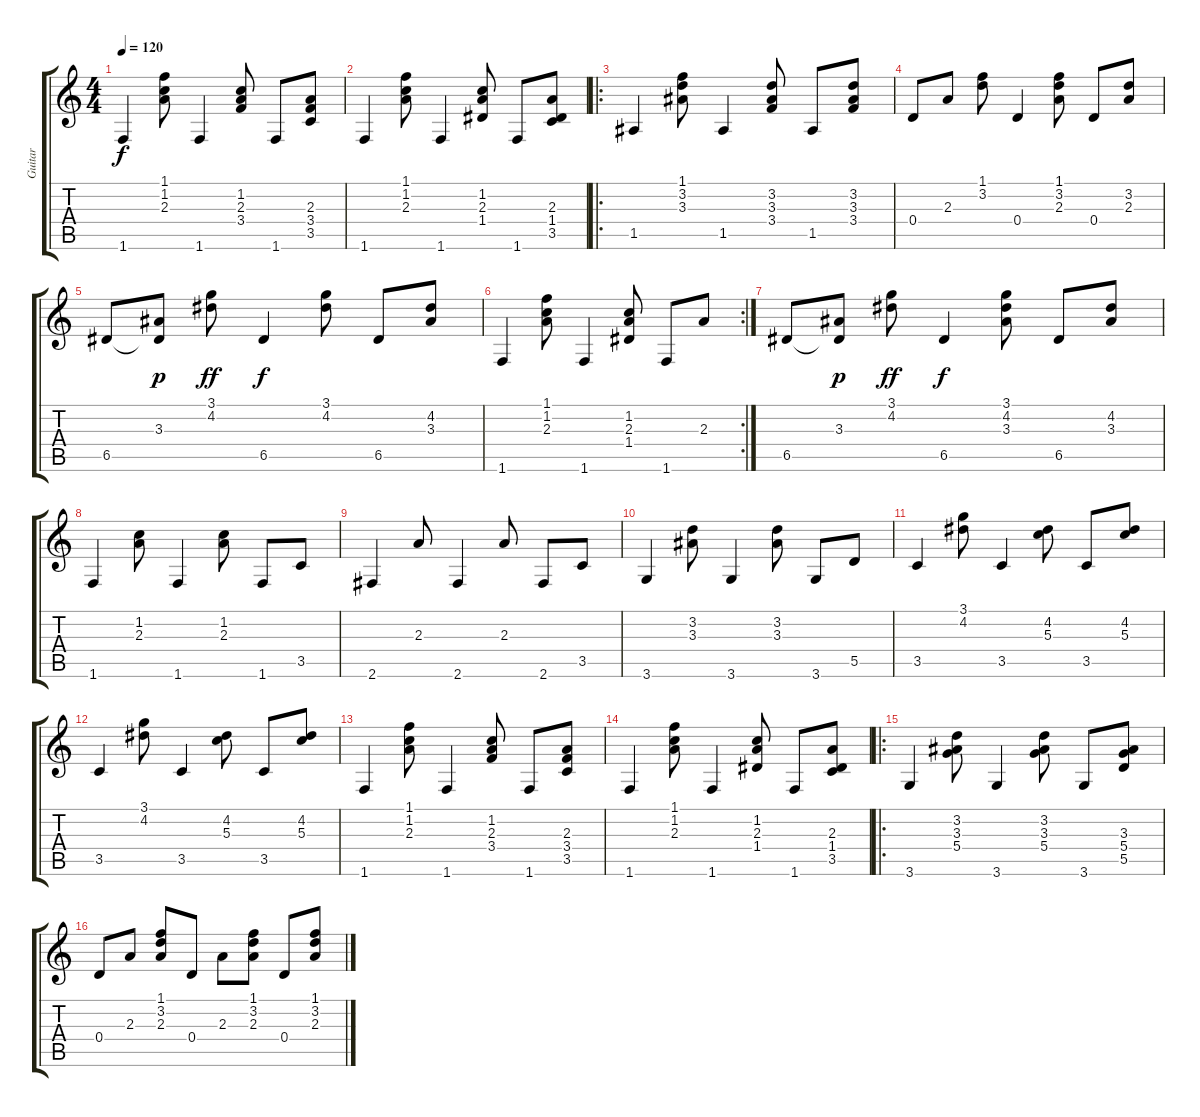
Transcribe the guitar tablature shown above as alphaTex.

\track ("Guitar" "Guitar") {instrument acousticguitarnylon}
\staff {score tabs}
\tuning (E4 B3 G3 D3 A2 E2) {hide}
\ts (4 4)
\tempo 120
\clef g2
\ks c
1.6.4{dy f} (1.1 1.2 2.3).8 1.6.4 (1.2 2.3 3.4).8 1.6.8 (2.3 3.4 3.5).8 |
1.6.4 (1.1 1.2 2.3).8 1.6.4 (1.2 2.3 1.4).8 1.6.8 (2.3 1.4 3.5).8 |
\ro
1.5.4 (1.1 3.2 3.3).8 1.5.4 (3.2 3.3 3.4).8 1.5.8 (3.2 3.3 3.4).8 |
0.4.8 2.3.8 (1.1 3.2).8 0.4.4 (1.1 3.2 2.3).8 0.4.8 (3.2 2.3).8 |
6.5.8 (3.3 6.5{t}).8{dy p} (3.1 4.2).8{dy ff} 6.5.4{dy f} (3.1 4.2).8 6.5.8 (4.2 3.3).8 |
\rc 2
1.6.4 (1.1 1.2 2.3).8 1.6.4 (1.2 2.3 1.4).8 1.6.8 2.3.8 |
6.5.8 (3.3 6.5{t}).8{dy p} (3.1 4.2).8{dy ff} 6.5.4{dy f} (3.1 4.2 3.3).8 6.5.8 (4.2 3.3).8 |
1.6.4 (1.2 2.3).8 1.6.4 (1.2 2.3).8 1.6.8 3.5.8 |
2.6.4 2.3.8 2.6.4 2.3.8 2.6.8 3.5.8 |
3.6.4 (3.2 3.3).8 3.6.4 (3.2 3.3).8 3.6.8 5.5.8 |
3.5.4 (3.1 4.2).8 3.5.4 (4.2 5.3).8 3.5.8 (4.2 5.3).8 |
3.5.4 (3.1 4.2).8 3.5.4 (4.2 5.3).8 3.5.8 (4.2 5.3).8 |
1.6.4 (1.1 1.2 2.3).8 1.6.4 (1.2 2.3 3.4).8 1.6.8 (2.3 3.4 3.5).8 |
1.6.4 (1.1 1.2 2.3).8 1.6.4 (1.2 2.3 1.4).8 1.6.8 (2.3 1.4 3.5).8 |
\ro
3.6.4 (3.2 3.3 5.4).8 3.6.4 (3.2 3.3 5.4).8 3.6.8 (3.3 5.4 5.5).8 |
0.4.8 2.3.8 (1.1 3.2 2.3).8 0.4.8 2.3.8 (1.1 3.2 2.3).8 0.4.8 (1.1 3.2 2.3).8
